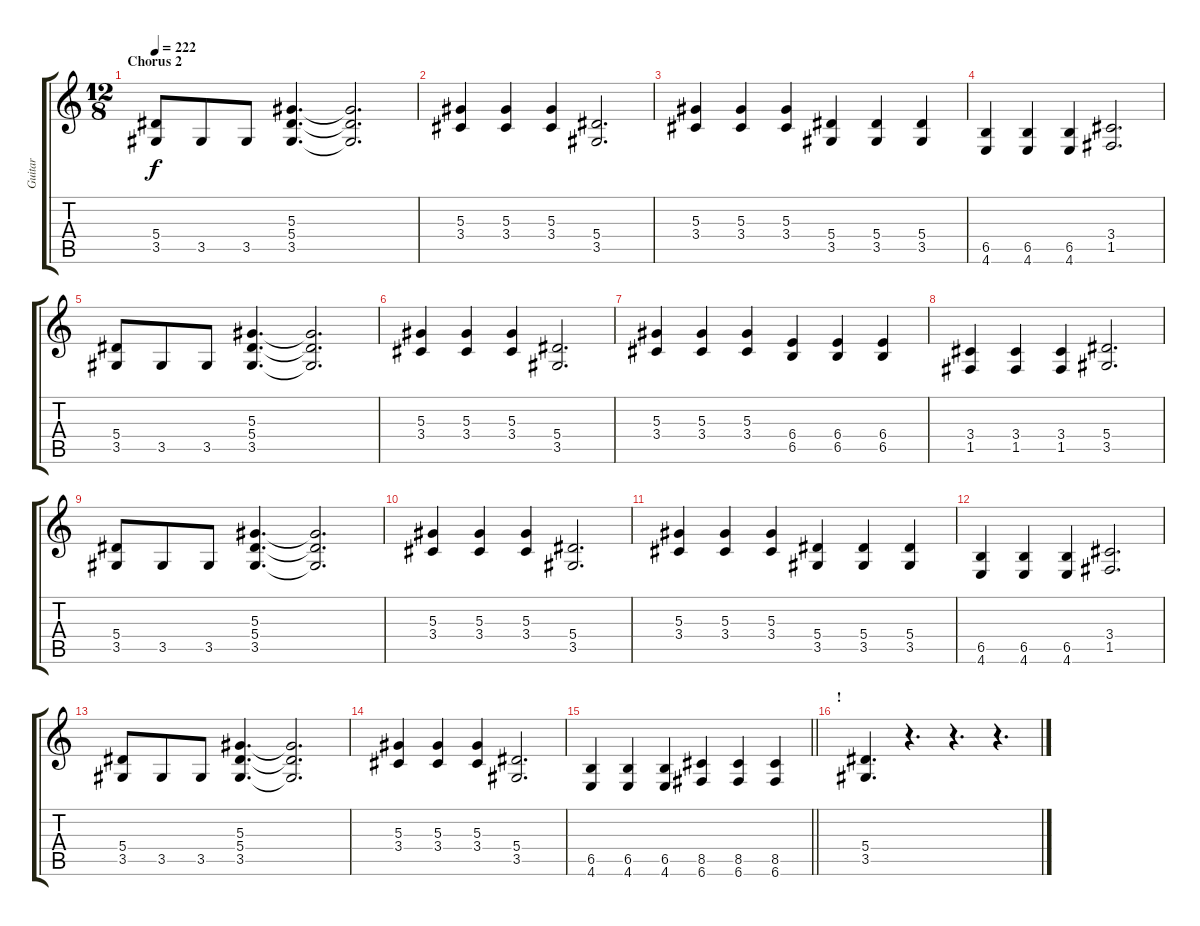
\track ("Guitar" "Guitar") {instrument distortionguitar}
\staff {score tabs}
\tuning (C4 G3 Eb3 Bb2 F2 C2) {hide}
\ts (12 8)
\section ("" "Chorus 2")
\tempo 222
\clef g2
\ks c
(5.4 3.5).8{dy f} 3.5.8 3.5.8 (5.3 5.4 3.5).4{d} (5.3{t} 5.4{t} 3.5{t}).2{d} |
(5.3 3.4).4 (5.3 3.4).4 (5.3 3.4).4 (5.4 3.5).2{d} |
(5.3 3.4).4 (5.3 3.4).4 (5.3 3.4).4 (5.4 3.5).4 (5.4 3.5).4 (5.4 3.5).4 |
(6.5 4.6).4 (6.5 4.6).4 (6.5 4.6).4 (3.4 1.5).2{d} |
(5.4 3.5).8 3.5.8 3.5.8 (5.3 5.4 3.5).4{d} (5.3{t} 5.4{t} 3.5{t}).2{d} |
(5.3 3.4).4 (5.3 3.4).4 (5.3 3.4).4 (5.4 3.5).2{d} |
(5.3 3.4).4 (5.3 3.4).4 (5.3 3.4).4 (6.4 6.5).4 (6.4 6.5).4 (6.4 6.5).4 |
(3.4 1.5).4 (3.4 1.5).4 (3.4 1.5).4 (5.4 3.5).2{d} |
(5.4 3.5).8 3.5.8 3.5.8 (5.3 5.4 3.5).4{d} (5.3{t} 5.4{t} 3.5{t}).2{d} |
(5.3 3.4).4 (5.3 3.4).4 (5.3 3.4).4 (5.4 3.5).2{d} |
(5.3 3.4).4 (5.3 3.4).4 (5.3 3.4).4 (5.4 3.5).4 (5.4 3.5).4 (5.4 3.5).4 |
(6.5 4.6).4 (6.5 4.6).4 (6.5 4.6).4 (3.4 1.5).2{d} |
(5.4 3.5).8 3.5.8 3.5.8 (5.3 5.4 3.5).4{d} (5.3{t} 5.4{t} 3.5{t}).2{d} |
(5.3 3.4).4 (5.3 3.4).4 (5.3 3.4).4 (5.4 3.5).2{d} |
\barLineRight lightlight
(6.5 4.6).4 (6.5 4.6).4 (6.5 4.6).4 (8.5 6.6).4 (8.5 6.6).4 (8.5 6.6).4 |
\section ("" "!")
(5.4 3.5).4{d} r.4{d} r.4{d} r.4{d}
